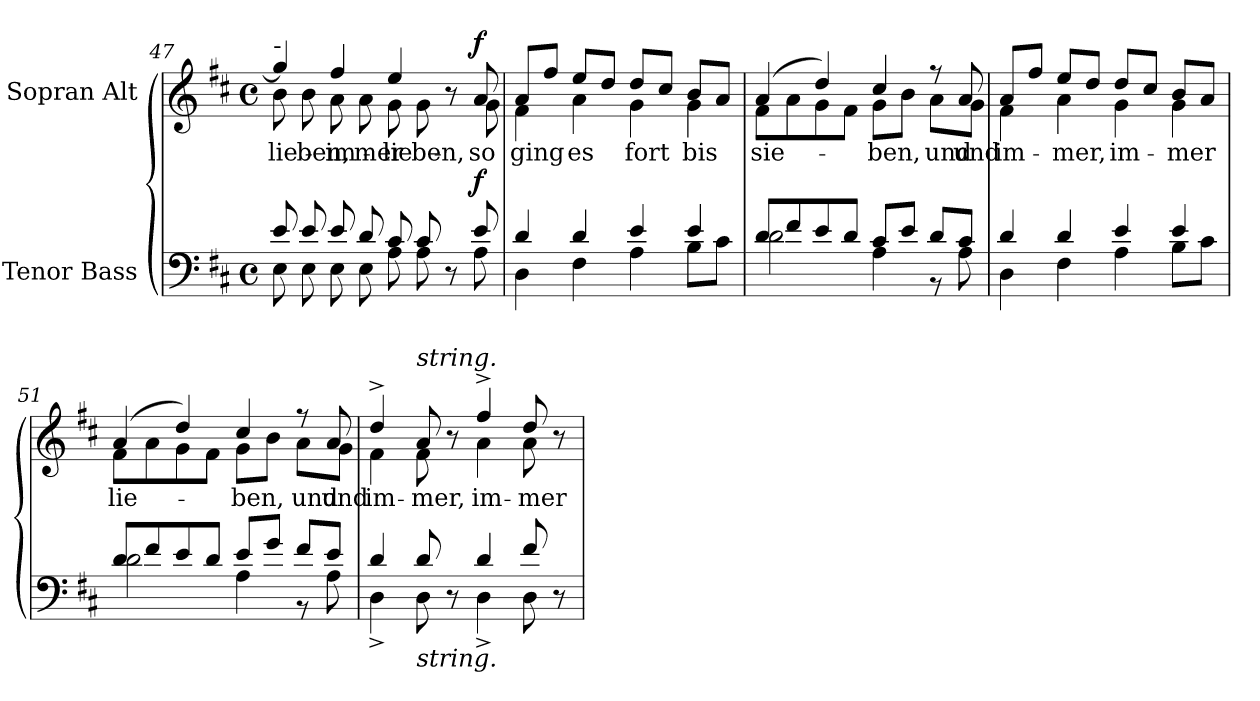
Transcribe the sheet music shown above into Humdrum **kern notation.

**kern	**dynam	**kern	**text	**dynam
*part2	*part2	*part1	*part1	*part1
*staff2	*staff2	*staff1	*staff1	*staff1
*I"Tenor Bass	*	*I"Sopran Alt	*	*
*clefF4	*	*clefG2	*	*
*k[f#c#]	*	*k[f#c#]	*	*
*M4/4	*	*M4/4	*	*
*met(c)	*	*met(c)	*	*
=47	=47	=47	=47	=47
*^	*	*^	*	*
!	!	!	!LO:TX:a:t=-	!	!	!
8e/	8E\	.	4gg/]	8b\	lie-	.
8e/	8E\	.	.	8b\	-ben,	.
8e/	8E\	.	4ff#/	8a\	im-	.
8d/	8E\	.	.	8a\	-mer	.
8c#/	8A\	.	4ee/	8g\	lie-	.
8c#/	8A\	.	.	8g\	-ben,	.
8r	8ryy	.	8r	8ryy	.	.
!	!	!LO:DY:a	!	!	!	!LO:DY:a
8e/	8A\	f	8a/	8g\	so	f
=48	=48	=48	=48	=48	=48	=48
4d/	4D\	.	8a/L	4f#\	ging	.
.	.	.	8ff#/J	.	.	.
4d/	4F#\	.	8ee/L	4a\	es	.
.	.	.	8dd/J	.	.	.
4e/	4A\	.	8dd/L	4g\	fort	.
.	.	.	8cc#/J	.	.	.
4e/	8B\L	.	8b/L	4g\	bis	.
.	8c#\J	.	8a/J	.	.	.
!!LO:LB:g=z	!!
=49	=49	=49	=49	=49	=49	=49
8d/L	2d\	.	(4a/	8f#\L	sie-	.
8f#/	.	.	.	8a\	.	.
8e/	.	.	4dd/)	8g\	.	.
8d/J	.	.	.	8f#\J	.	.
8c#/L	4A\	.	4cc#/	8g\L	-ben,	.
8e/J	.	.	.	8b\J	.	.
8d/L	8r	.	8r	8a\L	und	.
8c#/J	8A\	.	8a/	8g\J	und	.
=50	=50	=50	=50	=50	=50	=50
4d/	4D\	.	8a/L	4f#\	im-	.
.	.	.	8ff#/J	.	.	.
4d/	4F#\	.	8ee/L	4a\	-mer,	.
.	.	.	8dd/J	.	.	.
4e/	4A\	.	8dd/L	4g\	im-	.
.	.	.	8cc#/J	.	.	.
4e/	8B\L	.	8b/L	4g\	-mer	.
.	8c#\J	.	8a/J	.	.	.
=51	=51	=51	=51	=51	=51	=51
8d/L	2d\	.	(4a/	8f#\L	lie-	.
8f#/	.	.	.	8a\	.	.
8e/	.	.	4dd/)	8g\	.	.
8d/J	.	.	.	8f#\J	.	.
8e/L	4A\	.	4cc#/	8g\L	-ben,	.
8g/J	.	.	.	8b\J	.	.
8f#/L	8r	.	8r	8a\L	und	.
8e/J	8A\	.	8a/	8g\J	und	.
!!LO:PB:g=z	!!
=52	=52	=52	=52	=52	=52	=52
4d/	4D^\	.	4dd^/	4f#\	im-	.
!	!	!	!LO:TX:a:i:t=string.	!	!	!
!LO:TX:b:i:t=string.	!	!	!	!	!	!
8d/	8D\	.	8a/	8f#\	-mer,	.
8r	8ryy	.	8r	8ryy	.	.
4d/	4D^\	.	4ff#^/	4a\	im-	.
8f#/	8D\	.	8dd/	8a\	-mer	.
8r	8ryy	.	8r	8ryy	.	.
*v	*v	*	*	*	*	*
*	*	*v	*v	*	*
=	=	=	=	=
*-	*-	*-	*-	*-
